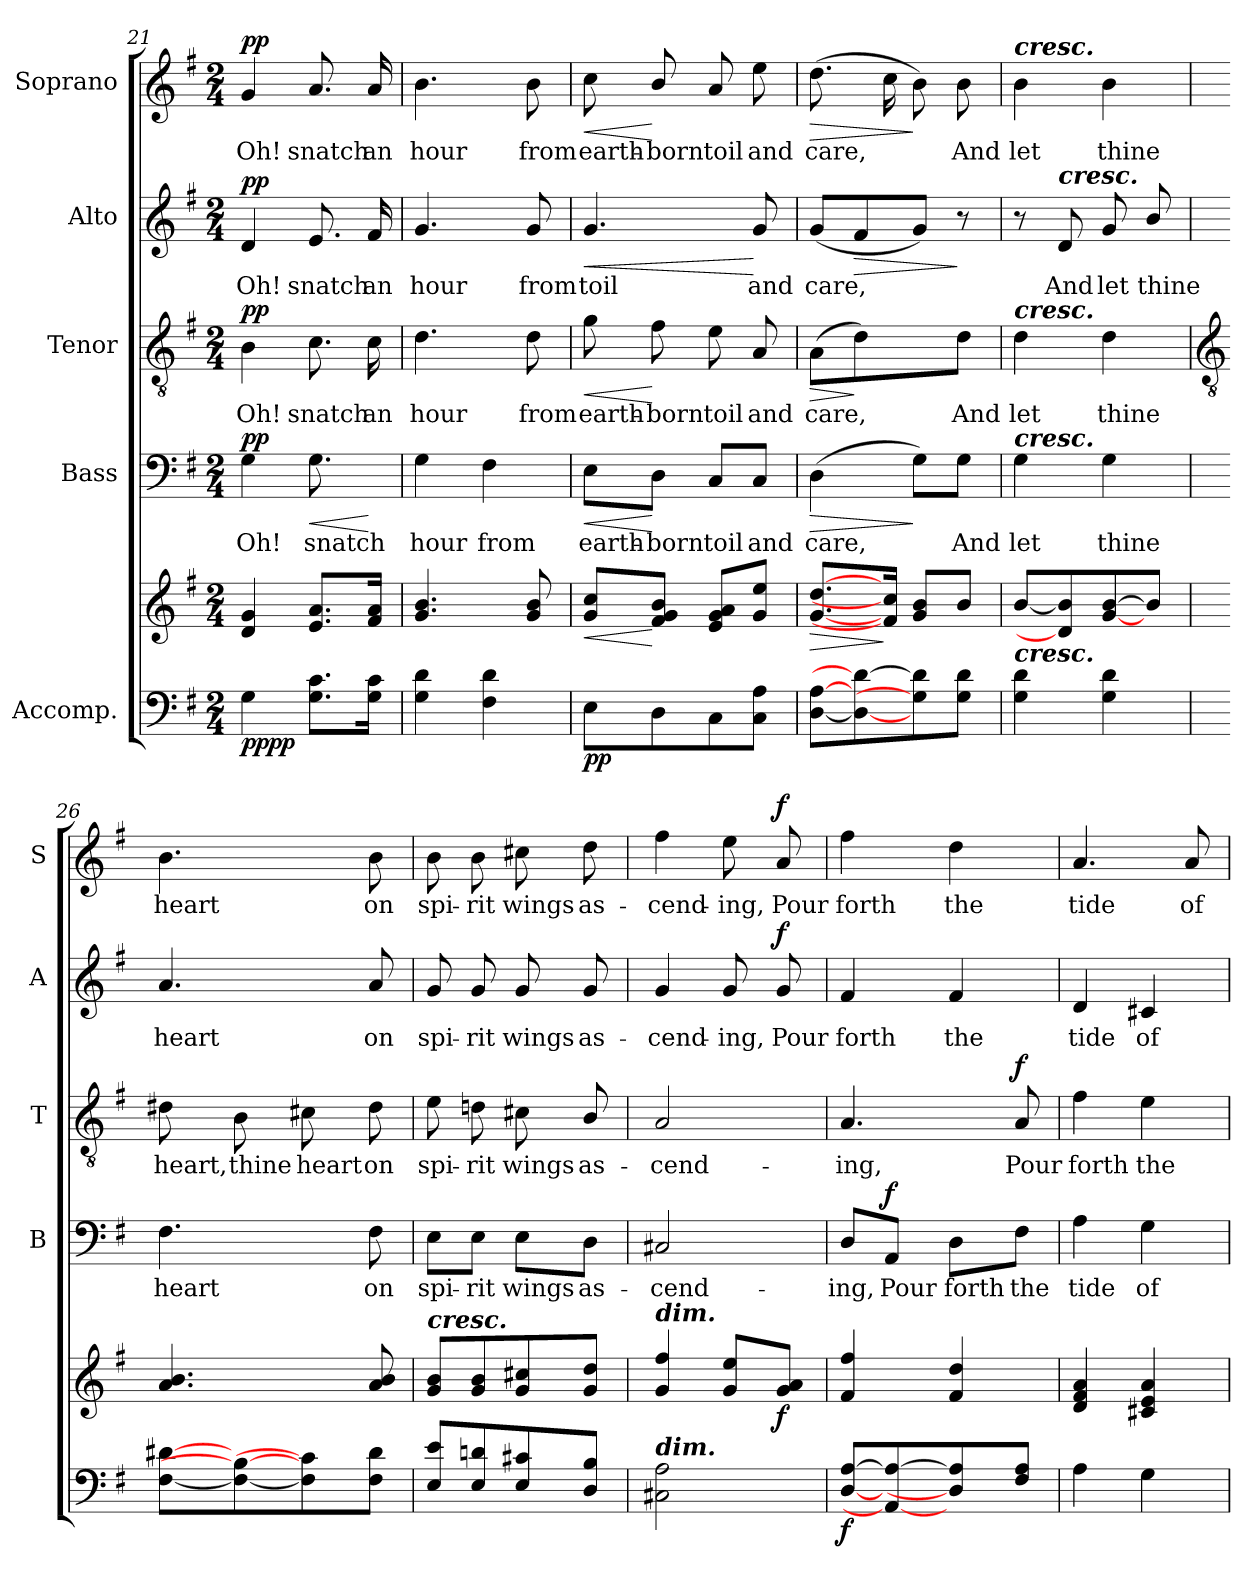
**kern	**kern	**dynam	**kern	**text	**dynam	**kern	**text	**dynam	**kern	**text	**dynam	**kern	**text	**dynam
*part5	*part5	*part5	*part4	*part4	*part4	*part3	*part3	*part3	*part2	*part2	*part2	*part1	*part1	*part1
*staff6	*staff5	*staff5/6	*staff4	*staff4	*staff4	*staff3	*staff3	*staff3	*staff2	*staff2	*staff2	*staff1	*staff1	*staff1
*I"Accomp.	*	*	*I"Bass	*	*	*I"Tenor	*	*	*I"Alto	*	*	*I"Soprano	*	*
*	*	*	*I'B	*	*	*I'T	*	*	*I'A	*	*	*I'S	*	*
!!LO:LB:g=z
*clefF4	*clefG2	*	*clefF4	*	*	*clefGv2	*	*	*clefG2	*	*	*clefG2	*	*
*k[f#]	*k[f#]	*	*k[f#]	*	*	*k[f#]	*	*	*k[f#]	*	*	*k[f#]	*	*
*G:	*G:	*	*G:	*	*	*G:	*	*	*G:	*	*	*G:	*	*
*M2/4	*M2/4	*	*M2/4	*	*	*M2/4	*	*	*M2/4	*	*	*M2/4	*	*
=21	=21	=21	=21	=21	=21	=21	=21	=21	=21	=21	=21	=21	=21	=21
!	!	!LO:DY:b=2	!	!LO:LY:b	!	!	!LO:LY:b	!	!	!LO:LY:b	!	!	!LO:LY:b	!
!	!	!LO:DY:n=1:b	!	!	!LO:DY:b	!	!	!LO:DY:b	!	!	!LO:DY:b	!	!	!LO:DY:b
4G\	4d 4g	pp pp	4G	Oh!	pp	4B	Oh!	pp	4d	Oh!	pp	4g	Oh!	pp
!	!	!	!	!LO:LY:b	!LO:HP:b	!	!LO:LY:b	!	!	!LO:LY:b	!	!	!LO:LY:b	!
8.G 8.cL	8.e 8.aL	.	8.G	snatch	<	8.c	snatch	.	8.e	snatch	.	8.a	snatch	.
!	!	!	!	!	!	!	!LO:LY:b	!	!	!LO:LY:b	!	!	!LO:LY:b	!
16G 16cJ	16f# 16aJ	.	16ryy	.	[	16c	an	.	16f#	an	.	16a	an	.
=22	=22	=22	=22	=22	=22	=22	=22	=22	=22	=22	=22	=22	=22	=22
!	!	!	!	!LO:LY:b	!	!	!LO:LY:b	!	!	!LO:LY:b	!	!	!LO:LY:b	!
4G 4d	4.g 4.b	.	4G	hour	.	4.d\	hour	.	4.g/	hour	.	4.b	hour	.
!	!	!	!	!LO:LY:b	!	!	!	!	!	!	!	!	!	!
4F# 4d	.	.	4F#	from	.	.	.	.	.	.	.	.	.	.
!	!	!	!	!	!	!	!LO:LY:b	!	!	!LO:LY:b	!	!	!LO:LY:b	!
.	8g 8b	.	.	.	.	8d\	from	.	8g/	from	.	8b	from	.
=23	=23	=23	=23	=23	=23	=23	=23	=23	=23	=23	=23	=23	=23	=23
!	!	!LO:HP:b	!	!LO:LY:b	!LO:HP:b	!	!LO:LY:b	!LO:HP:b	!	!LO:LY:b	!LO:HP:b	!	!LO:LY:b	!LO:HP:b
!	!	!LO:DY:n=1:b=2	!	!	!	!	!	!	!	!	!	!	!	!
8EL	8g 8ccL	< pp	8E\L	earth-	<	8g	earth-	<	4.g	toil	<	8cc	earth-	<
!	!	!	!	!LO:LY:b	!	!	!LO:LY:b	!	!	!	!	!	!LO:LY:b	!
8D	8f# 8g 8bJ	[	8D\J	-born	[	8f#	-born	[	.	.	.	8b/	-born	[
!	!	!	!	!LO:LY:b	!	!	!LO:LY:b	!	!	!	!	!	!LO:LY:b	!
8C	8e 8g 8aL	.	8C/L	toil	.	8e	toil	.	.	.	.	8a	toil	.
!	!	!	!	!LO:LY:b	!	!	!LO:LY:b	!	!	!LO:LY:b	!	!	!LO:LY:b	!
8C 8AJ	8g 8eeJ	.	8C/J	and	.	8A	and	.	8g	and	[	8ee	and	.
=24	=24	=24	=24	=24	=24	=24	=24	=24	=24	=24	=24	=24	=24	=24
!	!	!LO:HP:b	!	!LO:LY:b	!LO:HP:b	!	!LO:LY:b	!LO:HP:b	!	!LO:LY:b	!	!	!LO:LY:b	!LO:HP:b
[8D [8AL	[8.g [8.ddL	>	(>4D	care,	>	(<8AL	care,	>	(<8gL	care,	.	(>8.ddL	care,	>
!	!	!	!	!	!	!	!	!	!	!	!LO:HP:b	!	!	!
8D_ 8d_	.	.	.	.	.	4d)	.	]	8f#	.	>	.	.	.
.	16f#] 16cc]J	]	.	.	.	.	.	.	.	.	.	16ccL	.	.
8G] 8d]	8g 8bL	.	8G\L)	.	]	.	.	.	8gJ)	.	.	8bJ)	.	]
!	!	!	!	!LO:LY:b	!	!	!LO:LY:b	!	!	!	!	!	!LO:LY:b	!
8G 8dJ	8bJ	.	8G\J	And	.	8dJ	And	.	8r	.	]	8b	And	.
=25	=25	=25	=25	=25	=25	=25	=25	=25	=25	=25	=25	=25	=25	=25
!	!	!	!	!	!	!	!	!	!	!	!	!LO:TX:a:Bi:t=cresc.	!	!
!	!	!	!	!	!	!LO:TX:a:Bi:t=cresc.	!	!	!	!	!	!	!	!
!	!	!	!LO:TX:a:Bi:t=cresc.	!	!	!	!	!	!	!	!	!	!	!
!LO:TX:a:Bi:t=cresc.	!	!	!	!	!	!	!	!	!	!	!	!	!	!
!	!	!	!	!LO:LY:b	!	!	!LO:LY:b	!	!	!	!	!	!LO:LY:b	!
4G 4d	[8bL	.	4G	let	.	4d	let	.	8r	.	.	4b	let	.
!	!	!	!	!	!	!	!	!	!LO:TX:a:Bi:t=cresc.	!	!	!	!	!
!	!	!	!	!	!	!	!	!	!	!LO:LY:b	!	!	!	!
.	8d] 8b]	.	.	.	.	.	.	.	8d	And	.	.	.	.
!	!	!	!	!LO:LY:b	!	!	!LO:LY:b	!	!	!LO:LY:b	!	!	!LO:LY:b	!
4G 4d	[8g [8b	.	4G	thine	.	4d	thine	.	8g	let	.	4b	thine	.
!	!	!	!	!	!	!	!	!	!	!LO:LY:b	!	!	!	!
.	8bJ]	.	.	.	.	.	.	.	8b/	thine	.	.	.	.
!!LO:LB:g=z
=26	=26	=26	=26	=26	=26	=26	=26	=26	=26	=26	=26	=26	=26	=26
*	*	*	*	*	*	*clefGv2	*	*	*	*	*	*	*	*
*	*^	*	*	*	*	*	*	*	*	*	*	*	*	*
!	!	!	!	!	!LO:LY:b	!	!	!LO:LY:b	!	!	!LO:LY:b	!	!	!LO:LY:b	!
[8F# [8d#XL	4.a 4.b	2ryy	.	4.F#	heart	.	8d#X	heart,	.	4.a	heart	.	4.b	heart	.
!	!	!	!	!	!	!	!	!LO:LY:b	!	!	!	!	!	!	!
8F#_ 8B_	.	.	.	.	.	.	8B	thine	.	.	.	.	.	.	.
!	!	!	!	!	!	!	!	!LO:LY:b	!	!	!	!	!	!	!
8F#] 8c#]	.	.	.	.	.	.	8c#X	heart	.	.	.	.	.	.	.
!	!	!	!	!	!LO:LY:b	!	!	!LO:LY:b	!	!	!LO:LY:b	!	!	!LO:LY:b	!
8F# 8d#J	8a 8b	.	.	8F#	on	.	8d#	on	.	8a	on	.	8b	on	.
=27	=27	=27	=27	=27	=27	=27	=27	=27	=27	=27	=27	=27	=27	=27	=27
!	!LO:TX:a:Bi:t=cresc.	!	!	!	!	!	!	!	!	!	!	!	!	!	!
!	!	!LO:N:vis=1	!	!	!LO:LY:b	!	!	!LO:LY:b	!	!	!LO:LY:b	!	!	!LO:LY:b	!
8E 8eL	8g 8bL	2ryy	.	8E\L	spi-	.	8e	spi-	.	8g	spi-	.	8b	spi-	.
!	!	!	!	!	!LO:LY:b	!	!	!LO:LY:b	!	!	!LO:LY:b	!	!	!LO:LY:b	!
8E 8dn	8g 8b	.	.	8E\J	-rit	.	8dn	-rit	.	8g	-rit	.	8b	-rit	.
!	!	!	!	!	!LO:LY:b	!	!	!LO:LY:b	!	!	!LO:LY:b	!	!	!LO:LY:b	!
8E 8c#X	8g 8cc#X	.	.	8E\L	wings	.	8c#X	wings	.	8g	wings	.	8cc#X	wings	.
!	!	!	!	!	!LO:LY:b	!	!	!LO:LY:b	!	!	!LO:LY:b	!	!	!LO:LY:b	!
8D/ 8B/J	8g 8ddJ	.	.	8D\J	as-	.	8B/	as-	.	8g	as-	.	8dd	as-	.
=28	=28	=28	=28	=28	=28	=28	=28	=28	=28	=28	=28	=28	=28	=28	=28
!	!LO:TX:a:Bi:t=dim.	!	!	!	!	!	!	!	!	!	!	!	!	!	!
!LO:TX:a:Bi:t=dim.	!	!	!	!	!	!	!	!	!	!	!	!	!	!	!
!	!	!LO:N:vis=1	!	!	!LO:LY:b	!	!	!LO:LY:b	!	!	!LO:LY:b	!	!	!LO:LY:b	!
2C#X 2A	4g 4ff#	2ryy	.	2C#X	-cend-	.	2A	-cend-	.	4g	-cend-	.	4ff#	-cend-	.
!	!	!	!	!	!	!	!	!	!	!	!LO:LY:b	!	!	!LO:LY:b	!
.	8g 8eeL	.	.	.	.	.	.	.	.	8g	-ing,	.	8ee	-ing,	.
!	!	!	!LO:DY:b	!	!	!	!	!	!	!	!LO:LY:b	!LO:DY:b	!	!LO:LY:b	!LO:DY:b
.	8g 8aJ	.	f	.	.	.	.	.	.	8g	Pour	f	8a	Pour	f
=29	=29	=29	=29	=29	=29	=29	=29	=29	=29	=29	=29	=29	=29	=29	=29
!	!	!LO:N:vis=1	!LO:DY:b=2	!	!LO:LY:b	!	!	!LO:LY:b	!	!	!LO:LY:b	!	!	!LO:LY:b	!
[8D\ [8A\L	4f# 4ff#	2ryy	f	8D/L	-ing,	.	4.A	-ing,	.	4f#	forth	.	4ff#	forth	.
!	!	!	!	!	!LO:LY:b	!LO:DY:b	!	!	!	!	!	!	!	!	!
8AA/_ 8A/_	.	.	.	8AA/J	Pour	f	.	.	.	.	.	.	.	.	.
!	!	!	!	!	!LO:LY:b	!	!	!	!	!	!LO:LY:b	!	!	!LO:LY:b	!
8D/] 8A/]	4f# 4dd	.	.	8D\L	forth	.	.	.	.	4f#	the	.	4dd	the	.
!	!	!	!	!	!LO:LY:b	!	!	!LO:LY:b	!LO:DY:b	!	!	!	!	!	!
8F#/ 8A/J	.	.	.	8F#\J	the	.	8A	Pour	f	.	.	.	.	.	.
*	*v	*v	*	*	*	*	*	*	*	*	*	*	*	*	*
=30	=30	=30	=30	=30	=30	=30	=30	=30	=30	=30	=30	=30	=30	=30
!	!	!	!	!LO:LY:b	!	!	!LO:LY:b	!	!	!LO:LY:b	!	!	!LO:LY:b	!
4A	4d 4f# 4a	.	4A	tide	.	4f#	forth	.	4d	tide	.	4.a	tide	.
!	!	!	!	!LO:LY:b	!	!	!LO:LY:b	!	!	!LO:LY:b	!	!	!	!
4G	4c#X 4e 4a	.	4G	of	.	4e	the	.	4c#X	of	.	.	.	.
!	!	!	!	!	!	!	!	!	!	!	!	!	!LO:LY:b	!
.	.	.	.	.	.	.	.	.	.	.	.	8a	of	.
=	=	=	=	=	=	=	=	=	=	=	=	=	=	=
*-	*-	*-	*-	*-	*-	*-	*-	*-	*-	*-	*-	*-	*-	*-
